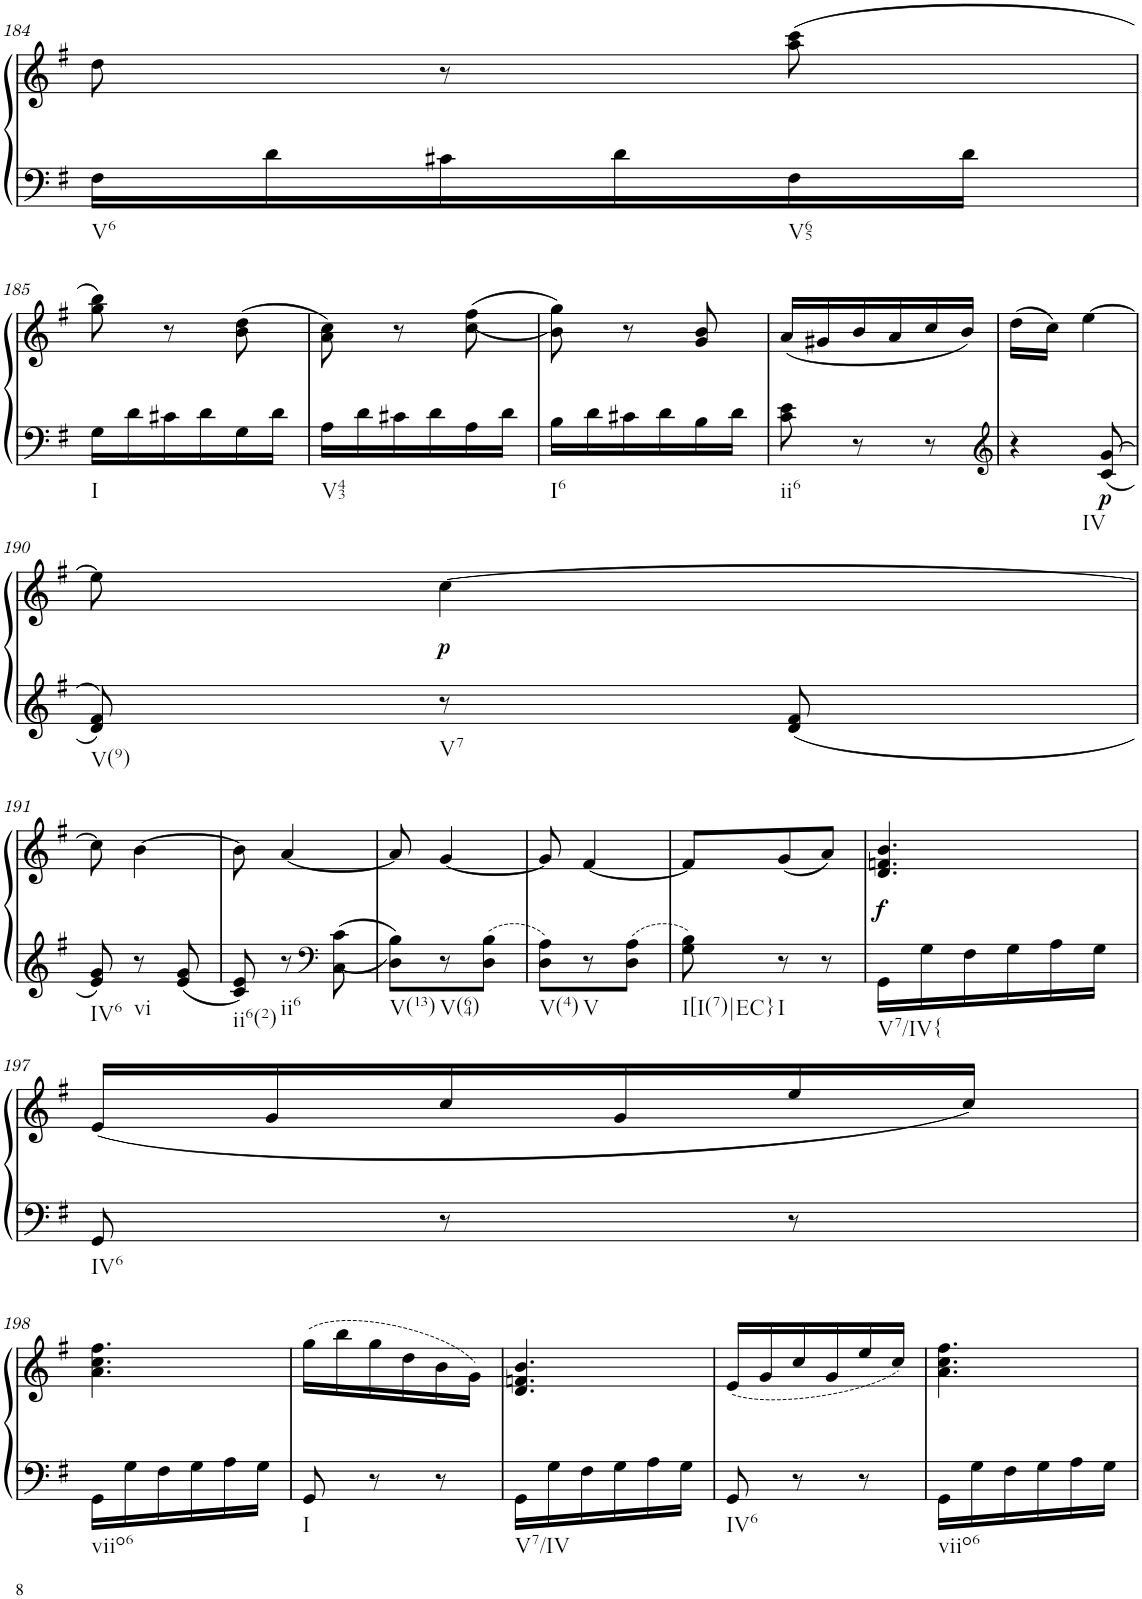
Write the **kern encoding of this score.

**kern	**kern	**dynam
*part1	*part1	*part1
*staff2	*staff1	*staff1/2
*I"Klavier linke Hand	*	*
!!LO:PB:g=z
*clefF4	*clefG2	*
*k[f#]	*k[f#]	*
*M3/8	*M3/8	*
=184	=184	=184
!LO:TX:b:t=V6	!	!
16F#\LL	8dd\	.
16d\	.	.
16c#X\	8r	.
16d\	.	.
!LO:TX:b:t=V65	!	!
16F#\	(8aa\ 8ccc\	.
16d\JJ	.	.
!!LO:LB:g=z
=185	=185	=185
!LO:TX:b:t=I	!	!
16G\LL	8gg\ 8bb\)	.
16d\	.	.
16c#X\	8r	.
16d\	.	.
16G\	(8b\ 8dd\	.
16d\JJ	.	.
=186	=186	=186
!LO:TX:b:t=V43	!	!
16A\LL	8a\ 8cc\)	.
16d\	.	.
16c#X\	8r	.
16d\	.	.
16A\	(<(8cc\ 8ff#\	.
16d\JJ	.	.
=187	=187	=187
!LO:TX:b:t=I6	!	!
16B\LL	8b\ 8gg\))	.
16d\	.	.
16c#X\	8r	.
16d\	.	.
16B\	8g/ 8b/	.
16d\JJ	.	.
=188	=188	=188
!LO:TX:b:t=ii6	!	!
8c\ 8e\	(16a/LL	.
.	16g#X/	.
8r	16b/	.
.	16a/	.
8r	16cc/	.
.	16b/JJ)	.
=189	=189	=189
*clefG2	*	*
!LO:TX:b:t=IV	!	!
4r	(16dd\LL	.
.	16cc\JJ)	.
.	[4ee\	.
!	!	!LO:DY:b=2
8c/ 8g/	.	p
!!LO:LB:g=z
=190	=190	=190
!LO:TX:b:t=V(9)	!	!
8d/ 8f#/	8ee\]	.
!LO:TX:b:t=V7	!	!
!	!	!LO:DY:b
8r	[4cc\	p
8d/ 8f#/	.	.
!!LO:LB:g=z
=191	=191	=191
!LO:TX:b:t=IV6	!	!
8e/ 8g/	8cc\]	.
!LO:TX:b:t=vi	!	!
8r	[4b\	.
8e/ 8g/	.	.
=192	=192	=192
!LO:TX:b:t=ii6(2)	!	!
8c/ 8e/	8b\]	.
!LO:TX:b:t=ii6	!	!
8r	[4a/	.
*clefF4	*	*
8C\ 8c\	.	.
=193	=193	=193
!LO:TX:b:t=V(13)	!	!
8D\ 8B\L	8a/]	.
!LO:TX:b:t=V(64)	!	!
8r	[4g/	.
8D\ 8B\J	.	.
=194	=194	=194
!LO:TX:b:t=V(4)	!	!
8D\ 8A\L	8g/]	.
!LO:TX:b:t=V	!	!
8r	[4f#/	.
8D\ 8A\J	.	.
=195	=195	=195
!LO:TX:b:t=I[I(7)|EC}	!	!
8G\ 8B\	8f#/L]	.
!LO:TX:b:t=I	!	!
8r	(8g/	.
8r	8a/J)	.
=196	=196	=196
!LO:TX:b:t=V7/IV{	!	!
!	!	!LO:DY:b
16GG\LL	4.d/ 4.fn/ 4.b/	f
16G\	.	.
16F#\	.	.
16G\	.	.
16A\	.	.
16G\JJ	.	.
!!LO:LB:g=z
=197	=197	=197
!LO:TX:b:t=IV6	!	!
8GG/	(16e/LL	.
.	16g/	.
8r	16cc/	.
.	16g/	.
8r	16ee/	.
.	16cc/JJ)	.
!!LO:LB:g=z
=198	=198	=198
!LO:TX:b:t=viio6	!	!
16GG\LL	4.a\ 4.cc\ 4.ff#\	.
16G\	.	.
16F#\	.	.
16G\	.	.
16A\	.	.
16G\JJ	.	.
=199	=199	=199
!LO:TX:b:t=I	!	!
8GG/	(16gg\LL	.
.	16bb\	.
8r	16gg\	.
.	16dd\	.
8r	16b\	.
.	16g\JJ)	.
=200	=200	=200
!LO:TX:b:t=V7/IV	!	!
16GG\LL	4.d/ 4.fn/ 4.b/	.
16G\	.	.
16F#\	.	.
16G\	.	.
16A\	.	.
16G\JJ	.	.
=201	=201	=201
!LO:TX:b:t=IV6	!	!
8GG/	(16e/LL	.
.	16g/	.
8r	16cc/	.
.	16g/	.
8r	16ee/	.
.	16cc/JJ)	.
=202	=202	=202
!LO:TX:b:t=viio6	!	!
16GG\LL	4.a\ 4.cc\ 4.ff#\	.
16G\	.	.
16F#\	.	.
16G\	.	.
16A\	.	.
16G\JJ	.	.
=	=	=
*-	*-	*-
